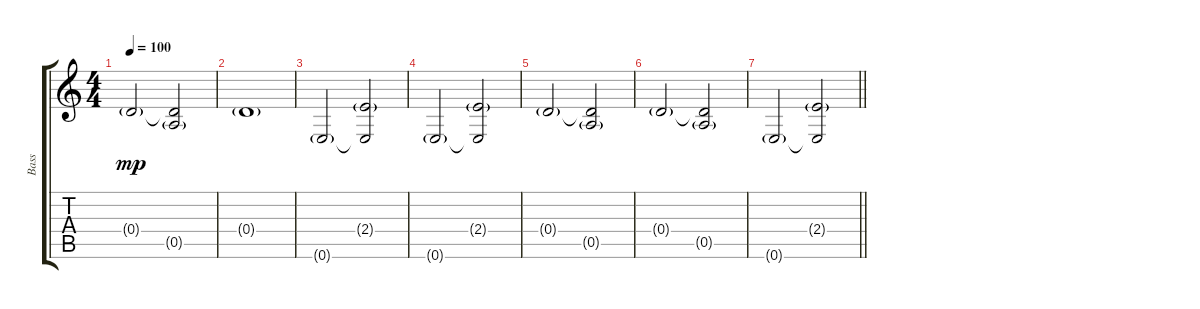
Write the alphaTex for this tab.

\track ("Bass" "Bass") {instrument electricbassfinger}
\staff {score tabs}
\tuning (E4 B3 G3 D3 A2 E2) {hide}
\ts (4 4)
\tempo 100
\clef g2
\ks c
0.4{g}.2{dy mp} (0.4{t} 0.5{g}).2 |
0.4{g}.1 |
0.6{g}.2 (2.4{g} 0.6{t}).2 |
0.6{g}.2 (2.4{g} 0.6{t}).2 |
0.4{g}.2 (0.4{t} 0.5{g}).2 |
0.4{g}.2 (0.4{t} 0.5{g}).2 |
\barLineRight lightlight
0.6{g}.2 (2.4{g} 0.6{t}).2
